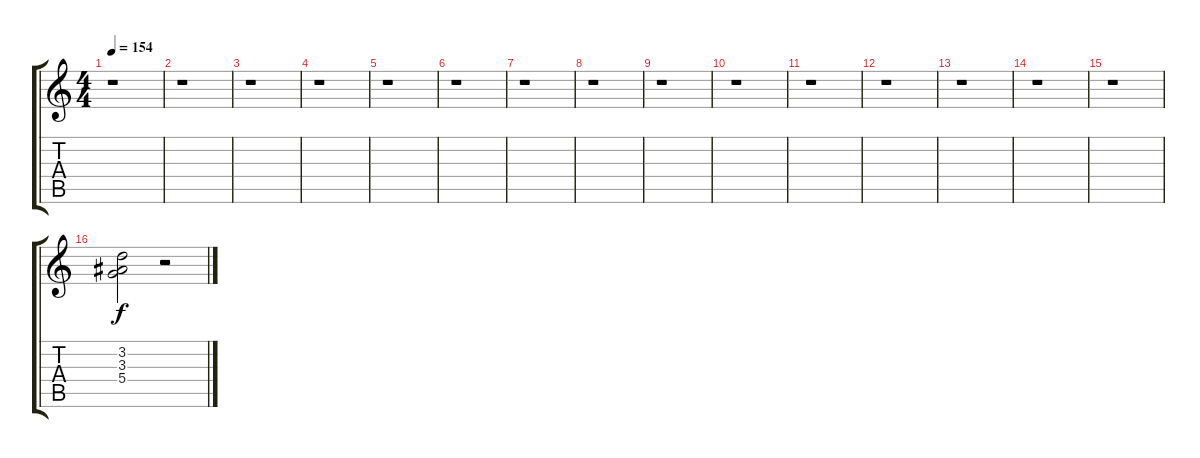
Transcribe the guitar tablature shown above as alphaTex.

\track "" {instrument acousticguitarsteel}
\staff {score tabs}
\tuning (E4 B3 G3 D3 A2 E2) {hide}
\ts (4 4)
\tempo 154
\clef g2
\ks c
r.1{dy f} |
r.1 |
r.1 |
r.1 |
r.1 |
r.1 |
r.1 |
r.1 |
r.1 |
r.1 |
r.1 |
r.1 |
r.1 |
r.1 |
r.1 |
(3.2 3.3 5.4).2 r.2
